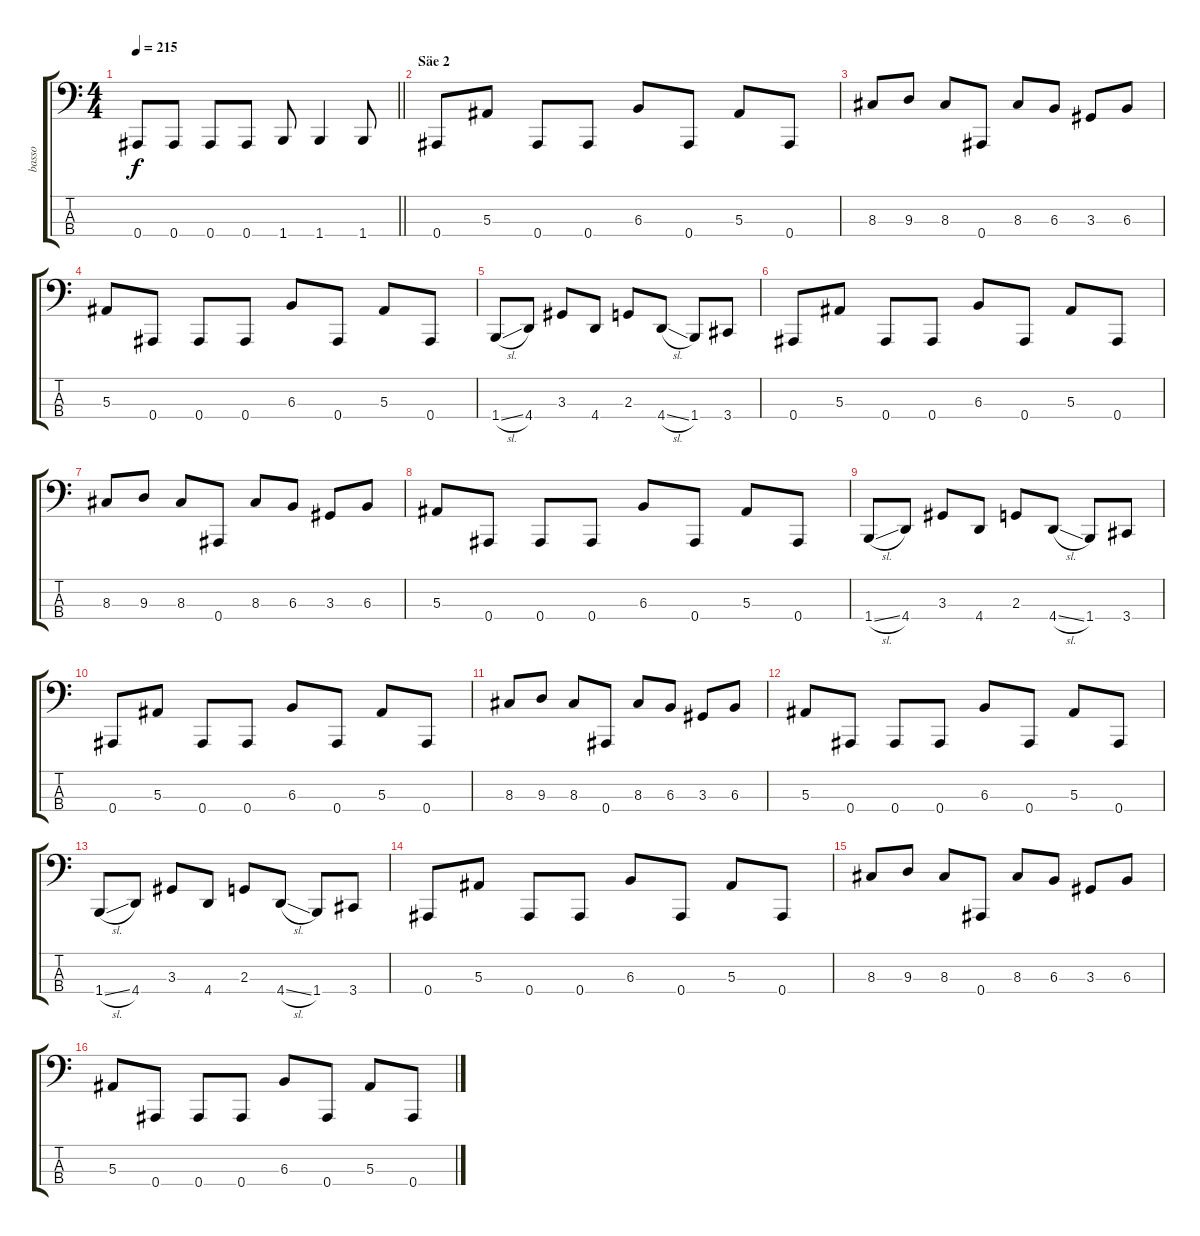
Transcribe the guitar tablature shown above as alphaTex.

\track ("basso" "basso") {instrument electricbasspick}
\staff {score tabs}
\tuning (Eb2 Bb1 F1 Bb0) {hide}
\ts (4 4)
\tempo 215
\clef f4
\barLineRight lightlight
\ks c
0.4.8{dy f} 0.4.8 0.4.8 0.4.8 1.4.8 1.4.4 1.4.8 |
\section ("" "Säe 2")
0.4.8 5.3.8 0.4.8 0.4.8 6.3.8 0.4.8 5.3.8 0.4.8 |
8.3.8 9.3.8 8.3.8 0.4.8 8.3.8 6.3.8 3.3.8 6.3.8 |
5.3.8 0.4.8 0.4.8 0.4.8 6.3.8 0.4.8 5.3.8 0.4.8 |
1.4{sl}.8 4.4.8 3.3.8 4.4.8 2.3.8 4.4{sl}.8 1.4.8 3.4.8 |
0.4.8 5.3.8 0.4.8 0.4.8 6.3.8 0.4.8 5.3.8 0.4.8 |
8.3.8 9.3.8 8.3.8 0.4.8 8.3.8 6.3.8 3.3.8 6.3.8 |
5.3.8 0.4.8 0.4.8 0.4.8 6.3.8 0.4.8 5.3.8 0.4.8 |
1.4{sl}.8 4.4.8 3.3.8 4.4.8 2.3.8 4.4{sl}.8 1.4.8 3.4.8 |
0.4.8 5.3.8 0.4.8 0.4.8 6.3.8 0.4.8 5.3.8 0.4.8 |
8.3.8 9.3.8 8.3.8 0.4.8 8.3.8 6.3.8 3.3.8 6.3.8 |
5.3.8 0.4.8 0.4.8 0.4.8 6.3.8 0.4.8 5.3.8 0.4.8 |
1.4{sl}.8 4.4.8 3.3.8 4.4.8 2.3.8 4.4{sl}.8 1.4.8 3.4.8 |
0.4.8 5.3.8 0.4.8 0.4.8 6.3.8 0.4.8 5.3.8 0.4.8 |
8.3.8 9.3.8 8.3.8 0.4.8 8.3.8 6.3.8 3.3.8 6.3.8 |
5.3.8 0.4.8 0.4.8 0.4.8 6.3.8 0.4.8 5.3.8 0.4.8
